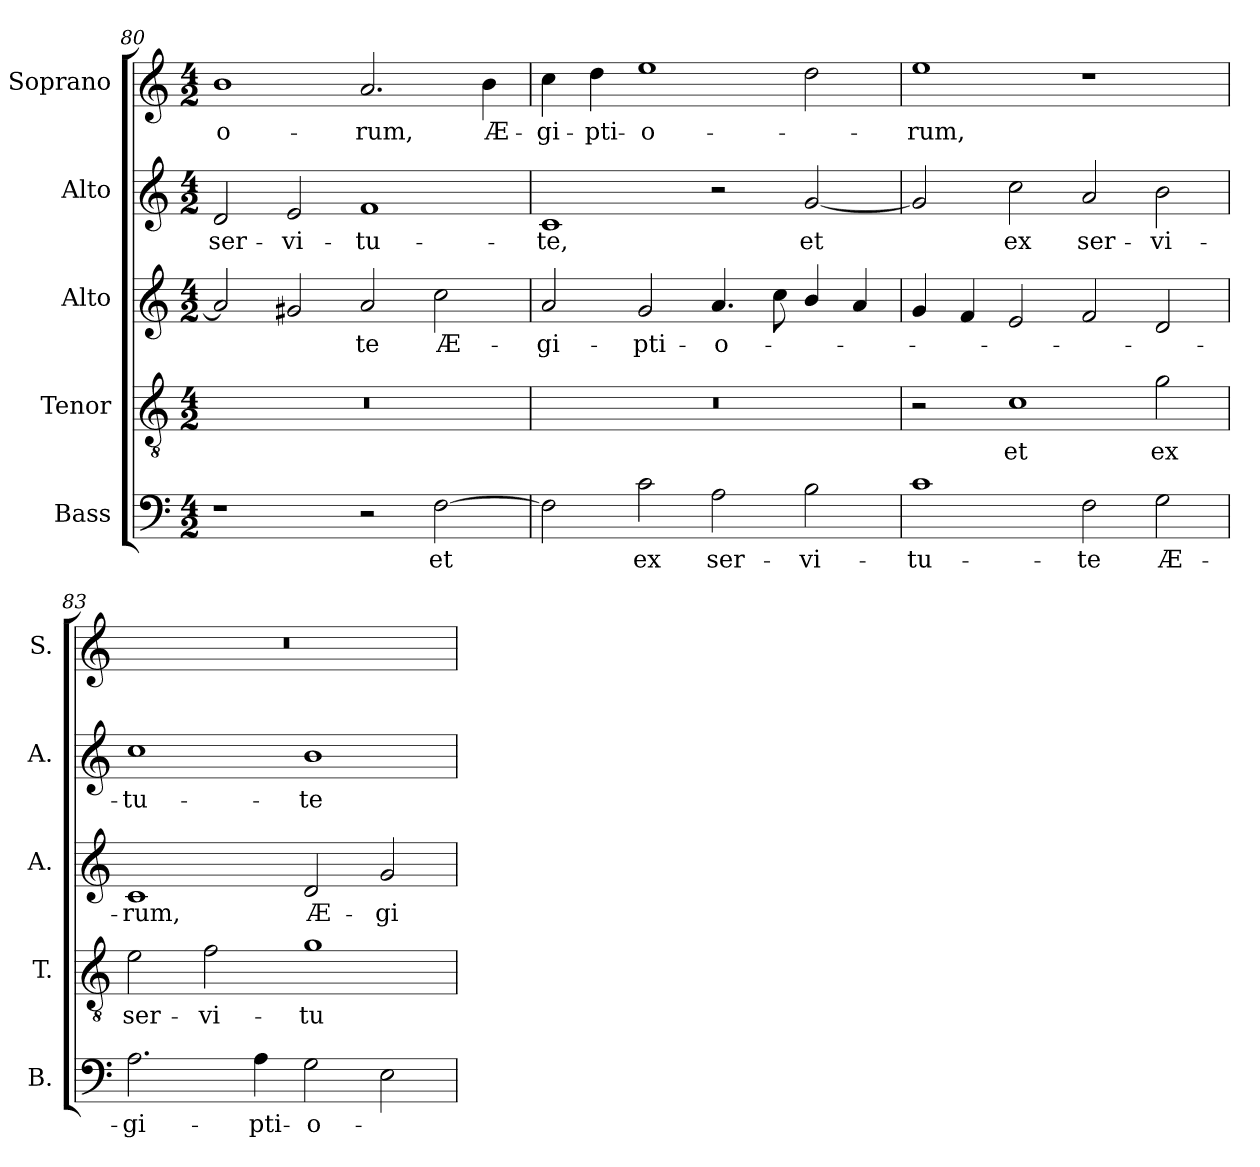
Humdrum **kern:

**kern	**text	**kern	**text	**kern	**text	**kern	**text	**kern	**text
*part5	*part5	*part4	*part4	*part3	*part3	*part2	*part2	*part1	*part1
*staff5	*staff5	*staff4	*staff4	*staff3	*staff3	*staff2	*staff2	*staff1	*staff1
*I"Bass	*	*I"Tenor	*	*I"Alto	*	*I"Alto	*	*I"Soprano	*
*I'B.	*	*I'T.	*	*I'A.	*	*I'A.	*	*I'S.	*
*clefF4	*	*clefGv2	*	*clefG2	*	*clefG2	*	*clefG2	*
*	*	*ITrd7c12	*	*	*	*	*	*	*
*k[]	*	*k[]	*	*k[]	*	*k[]	*	*k[]	*
*C:	*	*C:	*	*C:	*	*C:	*	*C:	*
*M4/2	*	*M4/2	*	*M4/2	*	*M4/2	*	*M4/2	*
=80	=80	=80	=80	=80	=80	=80	=80	=80	=80
!	!	!LO:N:vis=1	!	!	!	!	!	!	!
!	!	!	!	!	!	!	!LO:LY:b:color=#000000	!	!
!	!	!	!	!	!	!	!	!	!LO:LY:b:color=#000000
1r	.	0r	.	2ai/]	.	2di/	ser-	1bi	-o-
!	!	!	!	!	!	!	!LO:LY:b:color=#000000	!	!
.	.	.	.	2g#Xi/	.	2ei/	-vi-	.	.
!	!	!	!	!	!LO:LY:b:color=#000000	!	!	!	!
!	!	!	!	!	!	!	!LO:LY:b:color=#000000	!	!
!	!	!	!	!	!	!	!	!	!LO:LY:b:color=#000000
2r	.	.	.	2ai/	-te	1fi	-tu-	2.ai/	-rum,
!	!LO:LY:b:color=#000000	!	!	!	!	!	!	!	!
!	!	!	!	!	!LO:LY:b:color=#000000	!	!	!	!
[2Fi\	et	.	.	2cci\	Æ-	.	.	.	.
!	!	!	!	!	!	!	!	!	!LO:LY:b:color=#000000
.	.	.	.	.	.	.	.	4bi\	Æ-
!!LO:LB:g=z
=81	=81	=81	=81	=81	=81	=81	=81	=81	=81
!	!	!LO:N:vis=1	!	!	!	!	!	!	!
!	!	!	!	!	!LO:LY:b:color=#000000	!	!	!	!
!	!	!	!	!	!	!	!LO:LY:b:color=#000000	!	!
!	!	!	!	!	!	!	!	!	!LO:LY:b:color=#000000
2Fi\]	.	0r	.	2ai/	-gi-	1ci	-te,	4cci\	-gi-
!	!	!	!	!	!	!	!	!	!LO:LY:b:color=#000000
.	.	.	.	.	.	.	.	4ddi\	-pti-
!	!LO:LY:b:color=#000000	!	!	!	!	!	!	!	!
!	!	!	!	!	!LO:LY:b:color=#000000	!	!	!	!
!	!	!	!	!	!	!	!	!	!LO:LY:b:color=#000000
2ci\	ex	.	.	2gi/	-pti-	.	.	1eei	-o-
!	!LO:LY:b:color=#000000	!	!	!	!	!	!	!	!
!	!	!	!	!	!LO:LY:b:color=#000000	!	!	!	!
2Ai\	ser-	.	.	4.ai/	-o-	2r	.	.	.
.	.	.	.	8cci\	.	.	.	.	.
!	!LO:LY:b:color=#000000	!	!	!	!	!	!	!	!
!	!	!	!	!	!	!	!LO:LY:b:color=#000000	!	!
2Bi\	-vi-	.	.	4bi/	.	[2gi/	et	2ddi\	.
.	.	.	.	4ai/	.	.	.	.	.
=82	=82	=82	=82	=82	=82	=82	=82	=82	=82
!	!LO:LY:b:color=#000000	!	!	!	!	!	!	!	!
!	!	!	!	!	!	!	!	!	!LO:LY:b:color=#000000
1ci	-tu-	2r	.	4gi/	.	2gi/]	.	1eei	-rum,
.	.	.	.	4fi/	.	.	.	.	.
!	!	!	!LO:LY:b:color=#000000	!	!	!	!	!	!
!	!	!	!	!	!	!	!LO:LY:b:color=#000000	!	!
.	.	1Ci	et	2ei/	.	2cci\	ex	.	.
!	!LO:LY:b:color=#000000	!	!	!	!	!	!	!	!
!	!	!	!	!	!	!	!LO:LY:b:color=#000000	!	!
2Fi\	-te	.	.	2fi/	.	2ai/	ser-	1r	.
!	!LO:LY:b:color=#000000	!	!	!	!	!	!	!	!
!	!	!	!LO:LY:b:color=#000000	!	!	!	!	!	!
!	!	!	!	!	!	!	!LO:LY:b:color=#000000	!	!
2Gi\	Æ-	2Gi\	ex	2di/	.	2bi\	-vi-	.	.
=83	=83	=83	=83	=83	=83	=83	=83	=83	=83
!	!LO:LY:b:color=#000000	!	!	!	!	!	!	!	!
!	!	!	!LO:LY:b:color=#000000	!	!	!	!	!	!
!	!	!	!	!	!LO:LY:b:color=#000000	!	!	!	!
!	!	!	!	!	!	!	!LO:LY:b:color=#000000	!LO:N:vis=1	!
2.Ai\	-gi-	2Ei\	ser-	1ci	-rum,	1cci	-tu-	0r	.
!	!	!	!LO:LY:b:color=#000000	!	!	!	!	!	!
.	.	2Fi\	-vi-	.	.	.	.	.	.
!	!LO:LY:b:color=#000000	!	!	!	!	!	!	!	!
4Ai\	-pti-	.	.	.	.	.	.	.	.
!	!LO:LY:b:color=#000000	!	!	!	!	!	!	!	!
!	!	!	!LO:LY:b:color=#000000	!	!	!	!	!	!
!	!	!	!	!	!LO:LY:b:color=#000000	!	!	!	!
!	!	!	!	!	!	!	!LO:LY:b:color=#000000	!	!
2Gi\	-o-	1Gi	-tu-	2di/	Æ-	1bi	-te	.	.
!	!	!	!	!	!LO:LY:b:color=#000000	!	!	!	!
2Ei\	.	.	.	2gi/	-gi-	.	.	.	.
=	=	=	=	=	=	=	=	=	=
*-	*-	*-	*-	*-	*-	*-	*-	*-	*-
